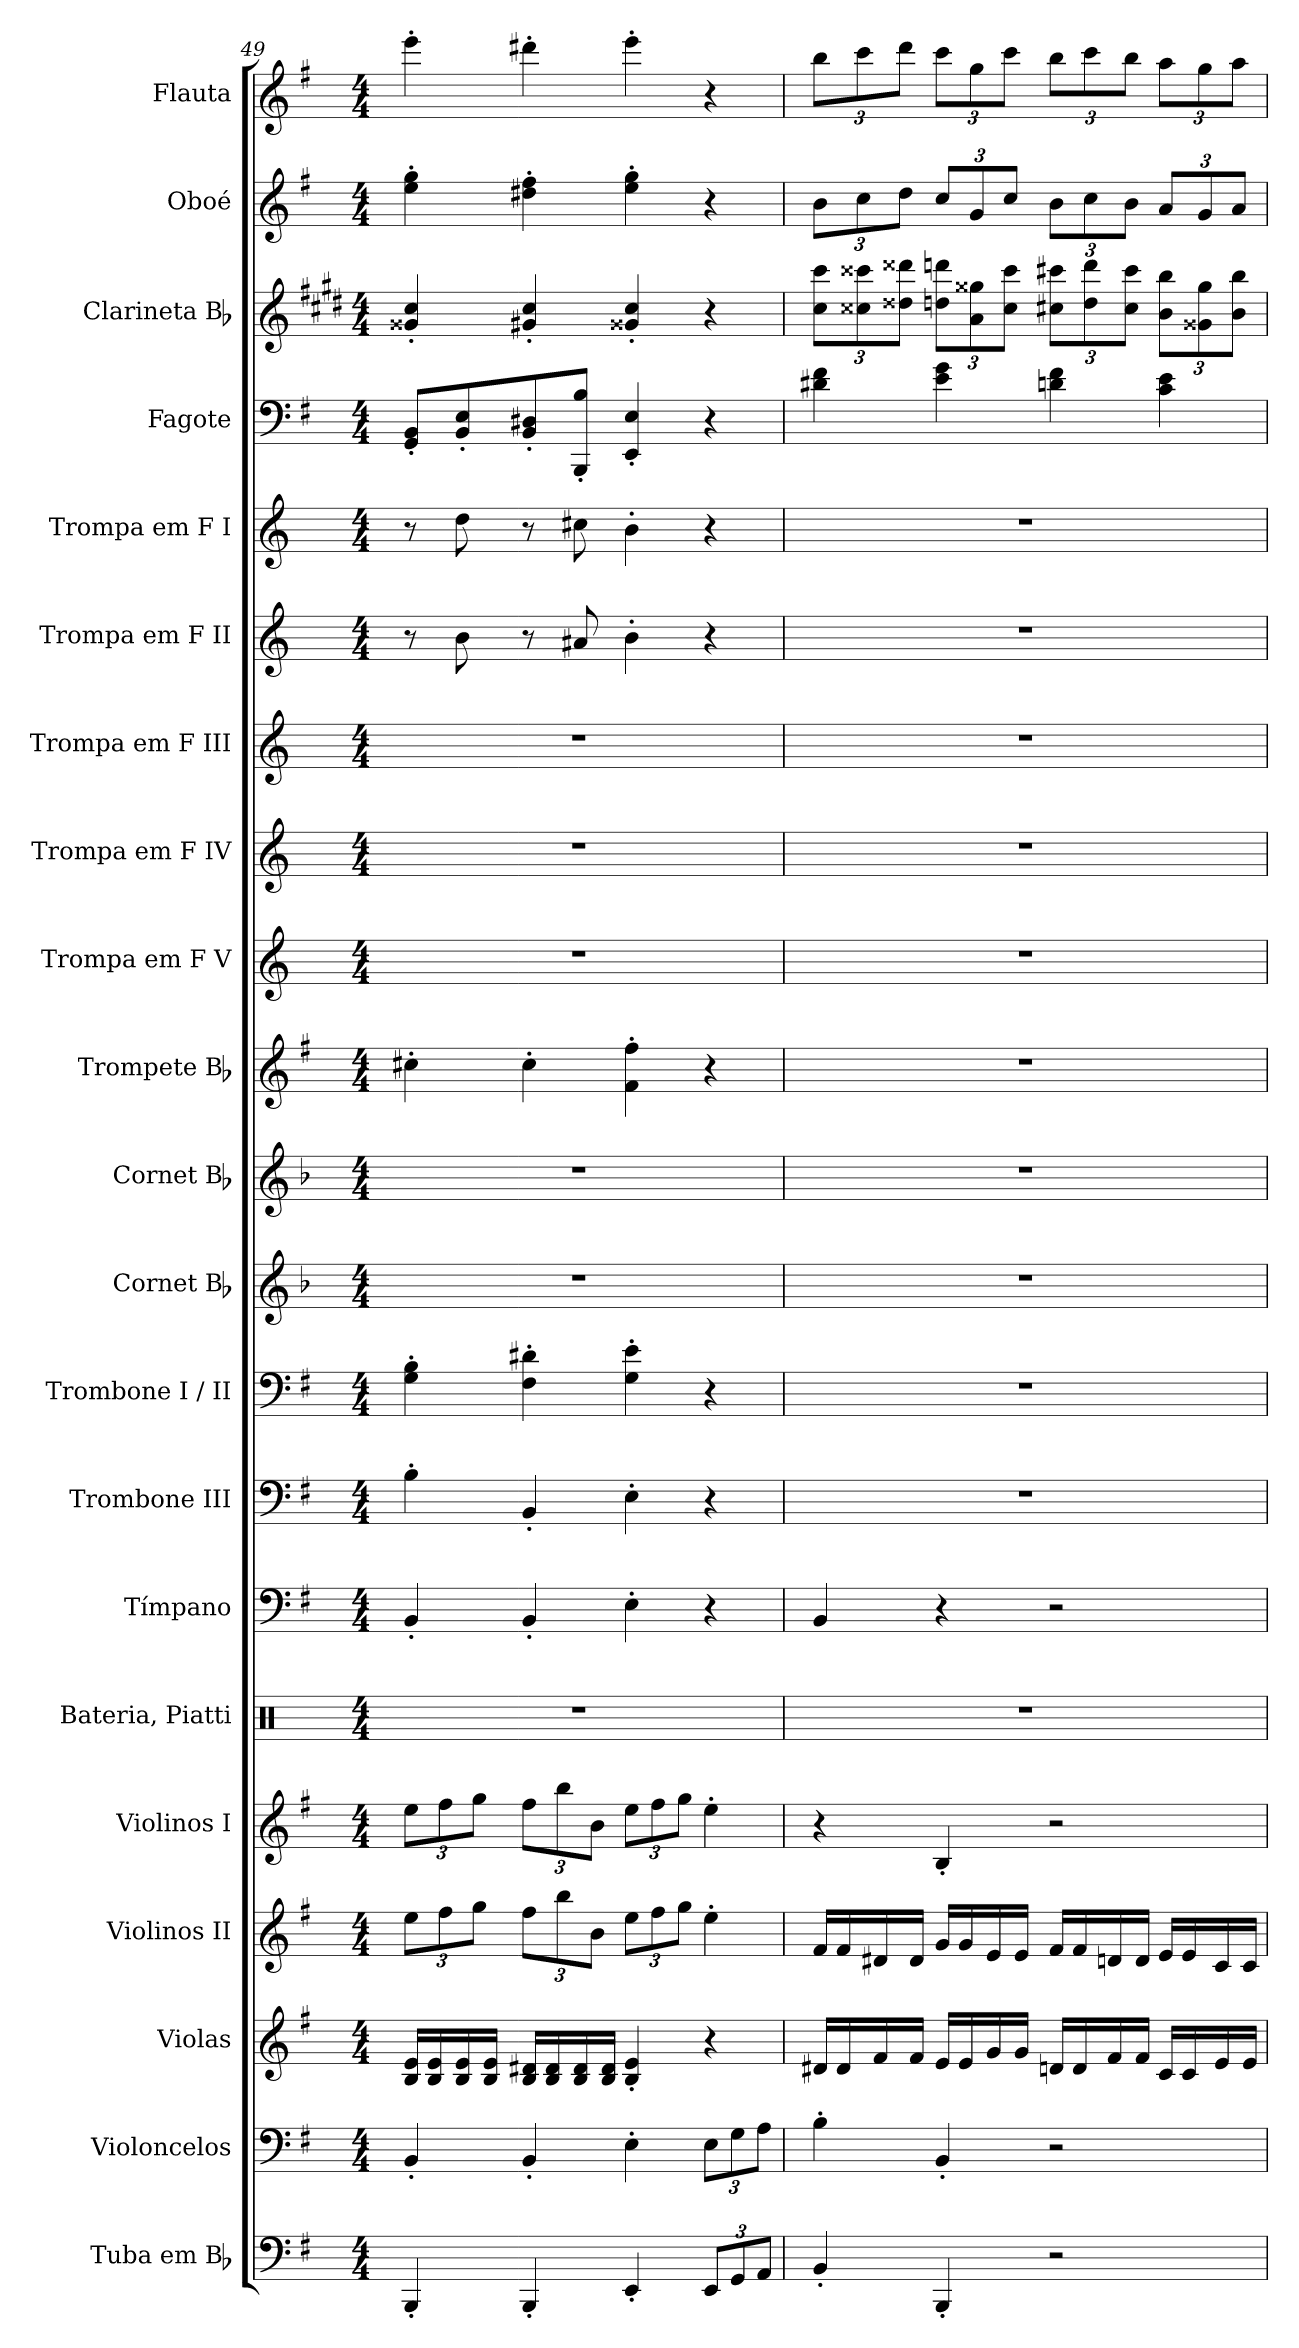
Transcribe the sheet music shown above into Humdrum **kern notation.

**kern	**kern	**kern	**kern	**kern	**kern	**kern	**kern	**kern	**kern	**kern	**kern	**kern	**kern	**kern	**kern	**kern	**kern	**kern	**kern	**kern
*part21	*part20	*part19	*part18	*part17	*part16	*part15	*part14	*part13	*part12	*part11	*part10	*part9	*part8	*part7	*part6	*part5	*part4	*part3	*part2	*part1
*staff21	*staff20	*staff19	*staff18	*staff17	*staff16	*staff15	*staff14	*staff13	*staff12	*staff11	*staff10	*staff9	*staff8	*staff7	*staff6	*staff5	*staff4	*staff3	*staff2	*staff1
*I"Tuba em Bb	*I"Violoncelos	*I"Violas	*I"Violinos II	*I"Violinos I	*I"Bateria, Piatti	*I"Tímpano	*I"Trombone III	*I"Trombone I / II	*I"Cornet Bb	*I"Cornet Bb	*I"Trompete Bb	*I"Trompa em F V	*I"Trompa em F IV	*I"Trompa em F III	*I"Trompa em F II	*I"Trompa em F I	*I"Fagote	*I"Clarineta Bb	*I"Oboé	*I"Flauta
*I'Tu. Bb	*I'Vlcs.	*	*	*I'Vlns.	*I'Bat.	*	*I'Trb.	*I'Trb.	*I'Cnt. Bb	*I'Cnt. Bb	*I'Tpt. Bb	*I'Trom. F	*I'Trom. F	*I'Trom. F	*I'Trom. F	*I'Trom. F	*I'Fgt	*I'Cl. Bb	*I'Ob.	*I'Fl
!!LO:PB:g=z
*clefF4	*clefF4	*clefG2	*clefG2	*clefG2	*clefX	*clefF4	*clefF4	*clefF4	*clefG2	*clefG2	*clefG2	*clefG2	*clefG2	*clefG2	*clefG2	*clefG2	*clefF4	*clefG2	*clefG2	*clefG2
*	*	*	*	*	*	*	*	*	*ITrd1c2	*ITrd1c2	*ITrd1c2	*ITrd4c7	*ITrd4c7	*ITrd4c7	*ITrd4c7	*ITrd4c7	*	*ITrd1c2	*	*
*k[f#]	*k[f#]	*k[f#]	*k[f#]	*k[f#]	*k[]	*k[f#]	*k[f#]	*k[f#]	*k[b-e-a-]	*k[b-e-a-]	*k[b-]	*k[b-]	*k[b-]	*k[b-]	*k[b-]	*k[b-]	*k[f#]	*k[f#c#]	*k[f#]	*k[f#]
*M4/4	*M4/4	*M4/4	*M4/4	*M4/4	*M4/4	*M4/4	*M4/4	*M4/4	*M4/4	*M4/4	*M4/4	*M4/4	*M4/4	*M4/4	*M4/4	*M4/4	*M4/4	*M4/4	*M4/4	*M4/4
*	*	*	*Xbrackettup	*Xbrackettup	*	*	*	*	*	*	*	*	*	*	*	*	*	*	*	*
=49	=49	=49	=49	=49	=49	=49	=49	=49	=49	=49	=49	=49	=49	=49	=49	=49	=49	=49	=49	=49
4BBB'/	4BB'/	16B/ 16e/LL	12ee\L	12ee\L	1r	4BB'/	4B'\	4G\' 4B\'	1r	1r	4bn'\	1r	1r	1r	8r	8r	8GG/' 8BB/'L	4f##X/' 4b/'	4ee\' 4gg\'	4eee'\
.	.	16B/ 16e/	.	.	.	.	.	.	.	.	.	.	.	.	.	.	.	.	.	.
.	.	.	12ff#\	12ff#\	.	.	.	.	.	.	.	.	.	.	.	.	.	.	.	.
.	.	16B/ 16e/	.	.	.	.	.	.	.	.	.	.	.	.	8e\	8g\	8BB/' 8E/'	.	.	.
.	.	.	12gg\J	12gg\J	.	.	.	.	.	.	.	.	.	.	.	.	.	.	.	.
.	.	16B/ 16e/JJ	.	.	.	.	.	.	.	.	.	.	.	.	.	.	.	.	.	.
4BBB'/	4BB'/	16B/ 16d#X/LL	12ff#\L	12ff#\L	.	4BB'/	4BB'/	4F#\' 4d#X\'	.	.	4b'\	.	.	.	8r	8r	8BB/' 8D#X/'	4f#X/' 4b/'	4dd#X\' 4ff#\'	4ddd#X'\
.	.	16B/ 16d#/	.	.	.	.	.	.	.	.	.	.	.	.	.	.	.	.	.	.
.	.	.	12bb\	12bb\	.	.	.	.	.	.	.	.	.	.	.	.	.	.	.	.
.	.	16B/ 16d#/	.	.	.	.	.	.	.	.	.	.	.	.	8d#X/	8f#X\	8BBB/' 8B/'J	.	.	.
.	.	.	12b\J	12b\J	.	.	.	.	.	.	.	.	.	.	.	.	.	.	.	.
.	.	16B/ 16d#/JJ	.	.	.	.	.	.	.	.	.	.	.	.	.	.	.	.	.	.
4EE'/	4E'\	4B/' 4e/'	12ee\L	12ee\L	.	4E'\	4E'\	4G\' 4e\'	.	.	4e\' 4ee\'	.	.	.	4e'\	4e'\	4EE/' 4E/'	4f##X/' 4b/'	4ee\' 4gg\'	4eee'\
.	.	.	12ff#\	12ff#\	.	.	.	.	.	.	.	.	.	.	.	.	.	.	.	.
.	.	.	12gg\J	12gg\J	.	.	.	.	.	.	.	.	.	.	.	.	.	.	.	.
*Xbrackettup	*Xbrackettup	*	*	*	*	*	*	*	*	*	*	*	*	*	*	*	*	*	*	*
12EE/L	12E\L	4r	4ee'\	4ee'\	.	4r	4r	4r	.	.	4r	.	.	.	4r	4r	4r	4r	4r	4r
12GG/	12G\	.	.	.	.	.	.	.	.	.	.	.	.	.	.	.	.	.	.	.
12AA/J	12A\J	.	.	.	.	.	.	.	.	.	.	.	.	.	.	.	.	.	.	.
=50	=50	=50	=50	=50	=50	=50	=50	=50	=50	=50	=50	=50	=50	=50	=50	=50	=50	=50	=50	=50
*	*	*	*	*	*	*	*	*	*	*	*	*	*	*	*	*	*	*Xbrackettup	*Xbrackettup	*Xbrackettup
4BB'/	4B'\	16d#X/LL	16f#/LL	4r	1r	4BB/	1r	1r	1r	1r	1r	1r	1r	1r	1r	1r	4d#X\ 4f#\	12b\ 12bb\L	12b\L	12bb\L
.	.	16d#/	16f#/	.	.	.	.	.	.	.	.	.	.	.	.	.	.	.	.	.
.	.	.	.	.	.	.	.	.	.	.	.	.	.	.	.	.	.	12b#X\ 12bb#X\	12cc\	12ccc\
.	.	16f#/	16d#X/	.	.	.	.	.	.	.	.	.	.	.	.	.	.	.	.	.
.	.	.	.	.	.	.	.	.	.	.	.	.	.	.	.	.	.	12cc##X\ 12ccc##X\J	12dd\J	12ddd\J
.	.	16f#/JJ	16d#/JJ	.	.	.	.	.	.	.	.	.	.	.	.	.	.	.	.	.
4BBB'/	4BB'/	16e/LL	16g/LL	4B'/	.	4r	.	.	.	.	.	.	.	.	.	.	4e\ 4g\	12ccn\ 12cccn\L	12cc/L	12ccc\L
.	.	16e/	16g/	.	.	.	.	.	.	.	.	.	.	.	.	.	.	.	.	.
.	.	.	.	.	.	.	.	.	.	.	.	.	.	.	.	.	.	12g\ 12ff##X\	12g/	12gg\
.	.	16g/	16e/	.	.	.	.	.	.	.	.	.	.	.	.	.	.	.	.	.
.	.	.	.	.	.	.	.	.	.	.	.	.	.	.	.	.	.	12b#\ 12bb#\J	12cc/J	12ccc\J
.	.	16g/JJ	16e/JJ	.	.	.	.	.	.	.	.	.	.	.	.	.	.	.	.	.
2r	2r	16dn/LL	16f#/LL	2r	.	2r	.	.	.	.	.	.	.	.	.	.	4dn\ 4f#\	12bn\ 12bbn\L	12b\L	12bb\L
.	.	16d/	16f#/	.	.	.	.	.	.	.	.	.	.	.	.	.	.	.	.	.
.	.	.	.	.	.	.	.	.	.	.	.	.	.	.	.	.	.	12cc\ 12ccc\	12cc\	12ccc\
.	.	16f#/	16dn/	.	.	.	.	.	.	.	.	.	.	.	.	.	.	.	.	.
.	.	.	.	.	.	.	.	.	.	.	.	.	.	.	.	.	.	12b\ 12bb\J	12b\J	12bb\J
.	.	16f#/JJ	16d/JJ	.	.	.	.	.	.	.	.	.	.	.	.	.	.	.	.	.
.	.	16c/LL	16e/LL	.	.	.	.	.	.	.	.	.	.	.	.	.	4c\ 4e\	12a\ 12aa\L	12a/L	12aa\L
.	.	16c/	16e/	.	.	.	.	.	.	.	.	.	.	.	.	.	.	.	.	.
.	.	.	.	.	.	.	.	.	.	.	.	.	.	.	.	.	.	12f##X\ 12ff##\	12g/	12gg\
.	.	16e/	16c/	.	.	.	.	.	.	.	.	.	.	.	.	.	.	.	.	.
.	.	.	.	.	.	.	.	.	.	.	.	.	.	.	.	.	.	12a\ 12aa\J	12a/J	12aa\J
.	.	16e/JJ	16c/JJ	.	.	.	.	.	.	.	.	.	.	.	.	.	.	.	.	.
=	=	=	=	=	=	=	=	=	=	=	=	=	=	=	=	=	=	=	=	=
*-	*-	*-	*-	*-	*-	*-	*-	*-	*-	*-	*-	*-	*-	*-	*-	*-	*-	*-	*-	*-
